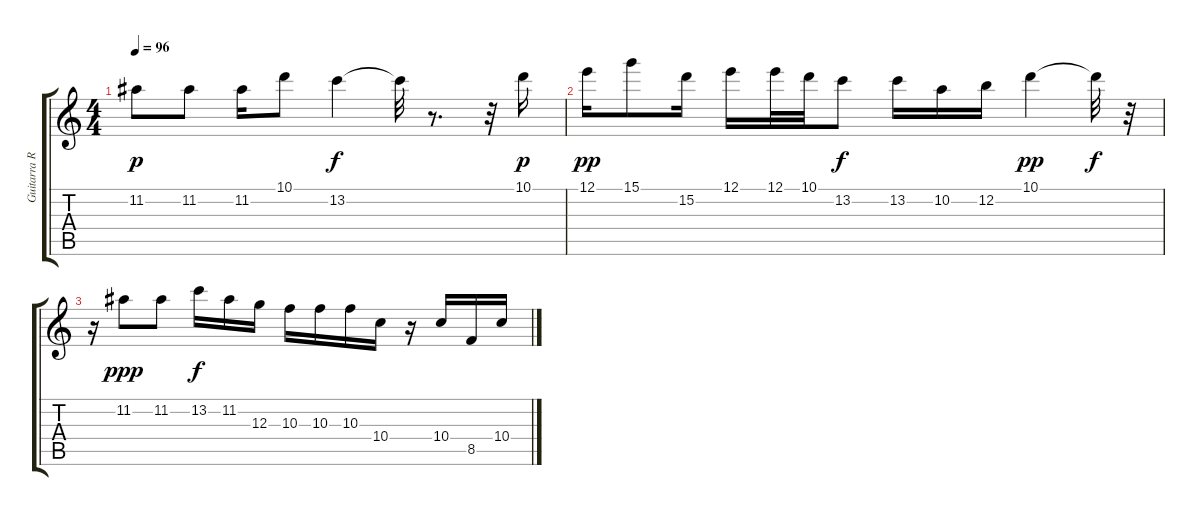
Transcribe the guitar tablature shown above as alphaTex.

\track ("Guitarra Riff" "Guitarra R") {instrument overdrivenguitar}
\staff {score tabs}
\tuning (E4 B3 G3 D3 A2 E2) {hide}
\ts (4 4)
\tempo 96
\clef g2
\ks c
11.2.8{dy p} 11.2.8 11.2.16 10.1.8 13.2.4{dy f} 13.2{t}.32 r.8{d} r.32 10.1.16{dy p} |
12.1.16{dy pp} 15.1.8 15.2.16 12.1.16 12.1.32 10.1.32 13.2.8{dy f} 13.2.16 10.2.16 12.2.16 10.1.4{dy pp} 10.1{t}.32{dy f} r.32 |
r.16 11.2.8{dy ppp} 11.2.8 13.2.16{dy f} 11.2.16 12.3.16 10.3.16 10.3.16 10.3.16 10.4.16 r.16 10.4.16 8.5.16 10.4.16
